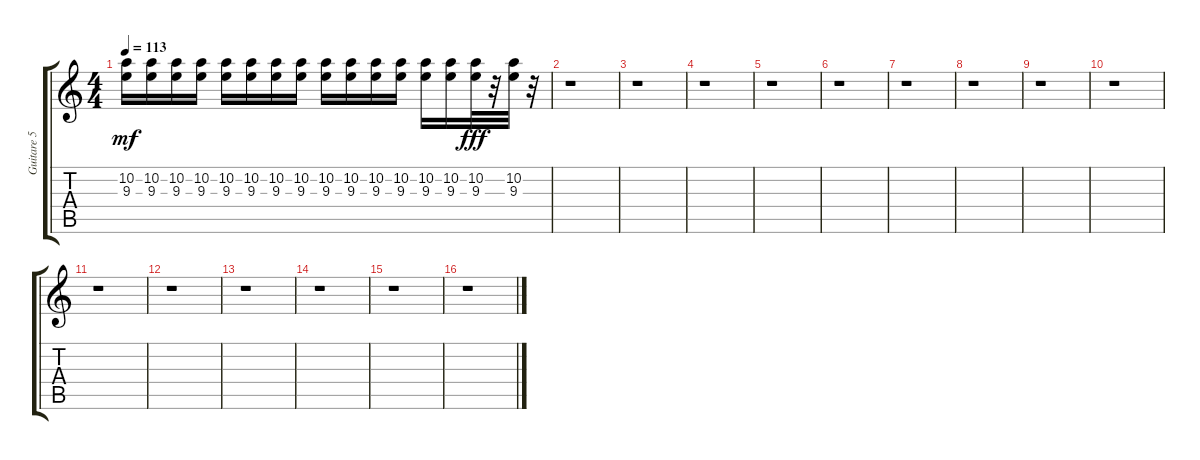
\track ("Guitare 5" "Guitare 5") {instrument acousticguitarnylon}
\staff {score tabs}
\tuning (E4 B3 G3 D3 A2 E2) {hide}
\ts (4 4)
\tempo 113
\clef g2
\ks c
(10.2 9.3).16{dy mf} (10.2 9.3).16 (10.2 9.3).16 (10.2 9.3).16 (10.2 9.3).16 (10.2 9.3).16 (10.2 9.3).16 (10.2 9.3).16 (10.2 9.3).16 (10.2 9.3).16 (10.2 9.3).16 (10.2 9.3).16 (10.2 9.3).16 (10.2 9.3).16 (10.2 9.3).32{dy fff} r.32 (10.2 9.3).32 r.32 |
r.1 |
r.1 |
r.1 |
r.1 |
r.1 |
r.1 |
r.1 |
r.1 |
r.1 |
r.1 |
r.1 |
r.1 |
r.1 |
r.1 |
r.1
